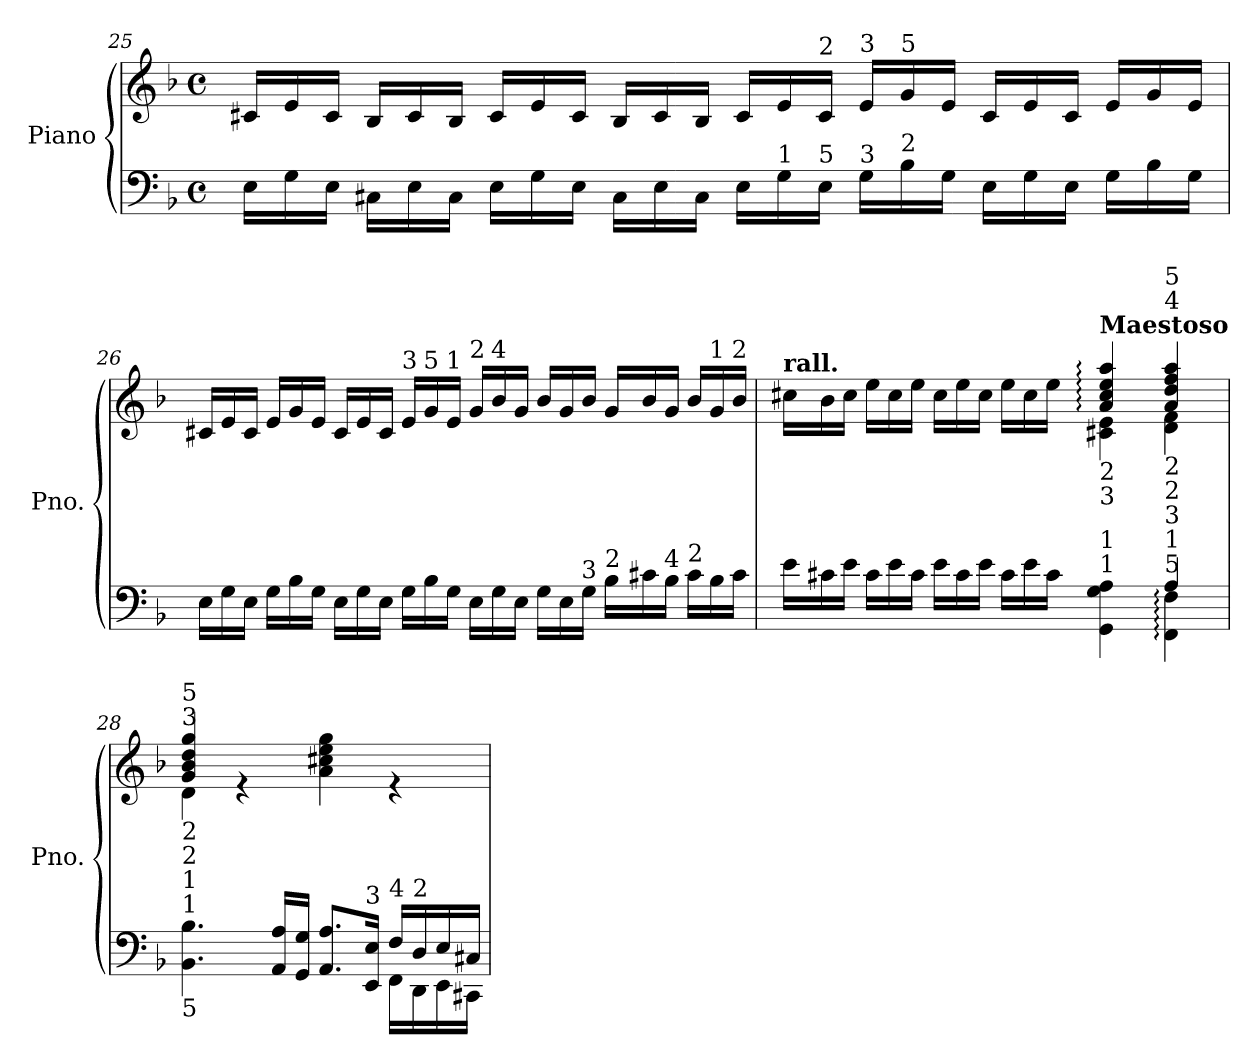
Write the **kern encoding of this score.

**kern	**kern
*part1	*part1
*staff2	*staff1
*I"Piano	*
*I'Pno.	*
*clefF4	*clefG2
*k[b-]	*k[b-]
*M4/4	*M4/4
*met(c)	*met(c)
*Xtuplet	*Xtuplet
=25	=25
24E\LL	24c#X/LL
24G\	24e/
24E\JJ	24c#/JJ
24C#X\LL	24B-/LL
24E\	24c#/
24C#\JJ	24B-/JJ
24E\LL	24c#/LL
24G\	24e/
24E\JJ	24c#/JJ
24C#\LL	24B-/LL
24E\	24c#/
24C#\JJ	24B-/JJ
24E\LL	24c#/LL
!LO:TX:a:t=1	!
24G\	24e/
!	!LO:TX:a:t=2
!LO:TX:a:t=5	!
24E\JJ	24c#/JJ
!	!LO:TX:a:t=3
!LO:TX:a:t=3	!
24G\LL	24e/LL
!	!LO:TX:a:t=5
!LO:TX:a:t=2	!
24B-\	24g/
24G\JJ	24e/JJ
24E\LL	24c#/LL
24G\	24e/
24E\JJ	24c#/JJ
24G\LL	24e/LL
24B-\	24g/
24G\JJ	24e/JJ
!!LO:LB:g=z
=26	=26
24E\LL	24c#X/LL
24G\	24e/
24E\JJ	24c#/JJ
24G\LL	24e/LL
24B-\	24g/
24G\JJ	24e/JJ
24E\LL	24c#/LL
24G\	24e/
24E\JJ	24c#/JJ
!	!LO:TX:a:t=3
24G\LL	24e/LL
!	!LO:TX:a:t=5
24B-\	24g/
!	!LO:TX:a:t=1
24G\JJ	24e/JJ
!	!LO:TX:a:t=2
24E\LL	24g/LL
!	!LO:TX:a:t=4
24G\	24b-/
24E\JJ	24g/JJ
24G\LL	24b-/LL
24E\	24g/
!LO:TX:a:t=3	!
24G\JJ	24b-/JJ
!LO:TX:a:t=2	!
24B-\LL	24g/LL
24c#X\	24b-/
!LO:TX:a:t=4	!
24B-\JJ	24g/JJ
!LO:TX:a:t=2	!
24c#\LL	24b-/LL
!	!LO:TX:a:t=1
24B-\	24g/
!	!LO:TX:a:t=2
24c#\JJ	24b-/JJ
=27	=27
*^	*^
!	!	!LO:TX:a:B:t=rall.	!
24e\LL	2.ryy	24cc#X\LL	2ryy
*	*	*MM90	*
24c#X\	.	24b-\	.
24e\JJ	.	24cc#\JJ	.
*	*	*MM80	*
24c#\LL	.	24ee\LL	.
24e\	.	24cc#\	.
*	*	*MM70	*
24c#\JJ	.	24ee\JJ	.
24e\LL	.	24cc#\LL	.
*	*	*MM60	*
24c#\	.	24ee\	.
24e\JJ	.	24cc#\JJ	.
*	*	*MM50	*
24c#\LL	.	24ee\LL	.
24e\	.	24cc#\	.
*	*	*MM40	*
24c#\JJ	.	24ee\JJ	.
*	*	*MM40	*
!	!	!LO:TX:b:t=2	!
!	!	!LO:TX:b:t=3	!
!	!	!LO:TX:a:B:t=Maestoso	!
!LO:TX:a:t=1	!	!	!
!LO:TX:a:t=1	!	!	!
4GG\ 4G\ 4A\	.	4a/: 4cc#/: 4ee/: 4aa/:	4c#X\ 4e\
!	!	!LO:TX:b:t=2	!
!	!	!LO:TX:a:t=4	!
!	!	!LO:TX:a:t=5	!
!	!	!LO:TX:b:t=2	!
!	!	!LO:TX:b:t=3	!
!	!	!LO:TX:b:t=1	!
!LO:TX:a:t=5	!	!	!
4A/	4FF\: 4F\:	4a/ 4dd/ 4ff/ 4aa/	4d\ 4f\
!!LO:LB:g=z	!!
=28	=28	=28	=28
!	!	!LO:TX:b:t=2	!
!	!	!LO:TX:a:t=3	!
!	!	!LO:TX:a:t=5	!
!	!	!LO:TX:b:t=2	!
!	!	!LO:TX:b:t=1	!
!LO:TX:b:t=5	!	!	!
!LO:TX:a:t=1	!	!	!
4.BB-\ 4.B-\	2.ryy	4g/ 4b-/ 4dd/ 4gg/	4d::\
.	.	4re	2.ryy
16AA/ 16A/LL	.	.	.
16GG/ 16G/JJ	.	.	.
8.AA/ 8.A/L	.	4a\ 4cc#X\ 4ee\ 4gg\	.
!LO:TX:a:t=3	!	!	!
16EE/ 16E/Jk	.	.	.
!LO:TX:a:t=4	!	!	!
16F/LL	16FF\LL	4re	.
!LO:TX:a:t=2	!	!	!
16D/	16DD\	.	.
16E/	16EE\	.	.
16C#X/JJ	16CC#X\JJ	.	.
*v	*v	*	*
*	*v	*v
=	=
*-	*-
